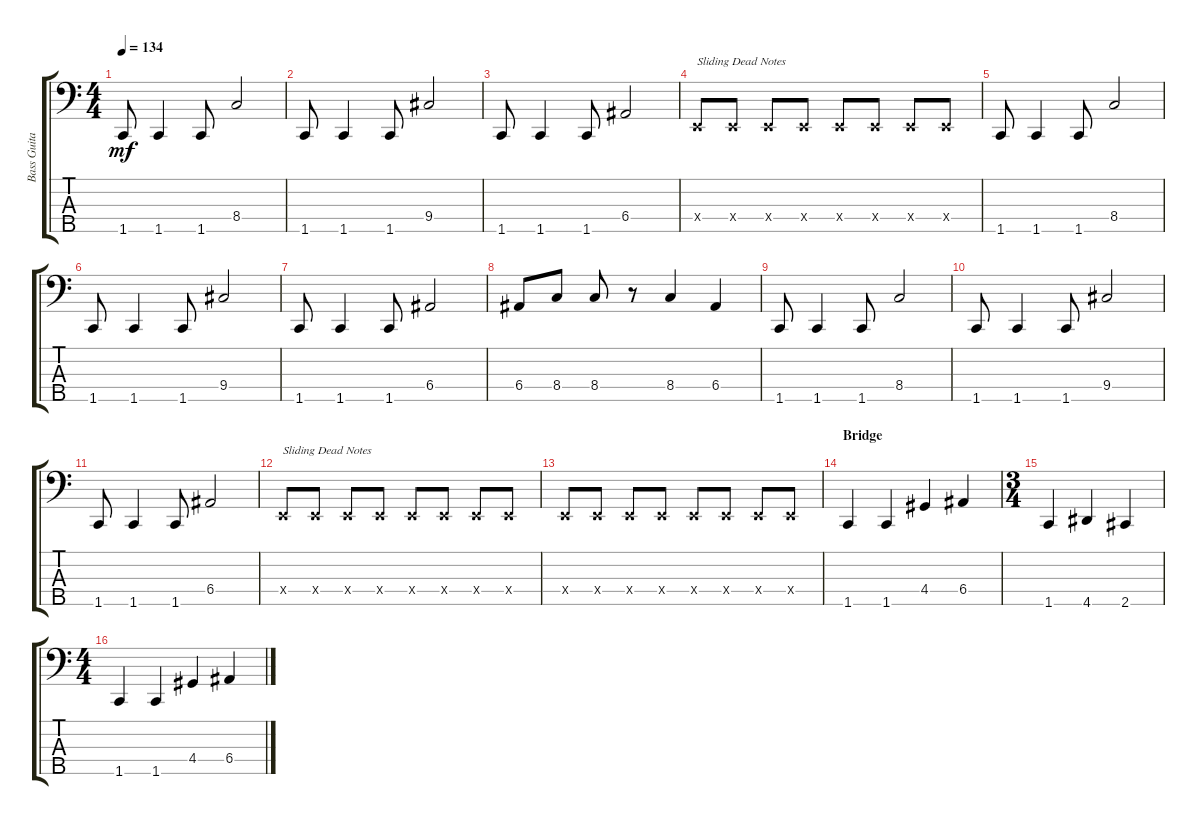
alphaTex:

\track ("Bass Guitar" "Bass Guita") {instrument electricbassfinger}
\staff {score tabs}
\tuning (G2 D2 A1 E1 B0) {hide}
\ts (4 4)
\tempo 134
\clef f4
\ks c
1.5.8{dy mf} 1.5.4 1.5.8 8.4.2 |
1.5.8 1.5.4 1.5.8 9.4.2 |
1.5.8 1.5.4 1.5.8 6.4.2 |
0.4{x}.8{txt "Sliding Dead Notes"} 0.4{x}.8 0.4{x}.8 0.4{x}.8 0.4{x}.8 0.4{x}.8 0.4{x}.8 0.4{x}.8 |
1.5.8 1.5.4 1.5.8 8.4.2 |
1.5.8 1.5.4 1.5.8 9.4.2 |
1.5.8 1.5.4 1.5.8 6.4.2 |
6.4.8 8.4.8 8.4.8 r.8 8.4.4 6.4.4 |
1.5.8 1.5.4 1.5.8 8.4.2 |
1.5.8 1.5.4 1.5.8 9.4.2 |
1.5.8 1.5.4 1.5.8 6.4.2 |
0.4{x}.8{txt "Sliding Dead Notes"} 0.4{x}.8 0.4{x}.8 0.4{x}.8 0.4{x}.8 0.4{x}.8 0.4{x}.8 0.4{x}.8 |
0.4{x}.8 0.4{x}.8 0.4{x}.8 0.4{x}.8 0.4{x}.8 0.4{x}.8 0.4{x}.8 0.4{x}.8 |
\section ("" "Bridge")
1.5.4 1.5.4 4.4.4 6.4.4 |
\ts (3 4)
1.5.4 4.5.4 2.5.4 |
\ts (4 4)
1.5.4 1.5.4 4.4.4 6.4.4
